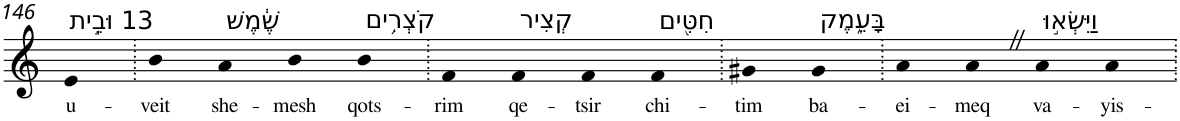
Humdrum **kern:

**kern	**text
*part1	*part1
*staff1	*staff1
*I"Piano	*
*I'Pno	*
!!LO:PB:g=z
*clefG2	*
*k[]	*
=146	=146
!LO:TX:a:t=13 וּבֵ֣ית	!
!	!LO:LY:b
4e	u-
=147.	=147.
!	!LO:LY:b
4b	-veit
!LO:TX:a:t=שֶׁ֔מֶשׁ	!
!	!LO:LY:b
4a	she-
!	!LO:LY:b
4b	-mesh
!LO:TX:a:t=קֹצְרִ֥ים	!
!	!LO:LY:b
4b	qots-
=148.	=148.
!	!LO:LY:b
4f	-rim
!LO:TX:a:t=קְצִיר	!
!	!LO:LY:b
4f	qe-
!	!LO:LY:b
4f	-tsir
!LO:TX:a:t=חִטִּ֖ים	!
!	!LO:LY:b
4f	chi-
=149.	=149.
!	!LO:LY:b
4g#X	-tim
!LO:TX:a:t=בָּעֵ֑מֶק	!
!	!LO:LY:b
4g#	ba-
=150.	=150.
!	!LO:LY:b
4a	-ei-
!	!LO:LY:b
4aZ	-meq
!LO:TX:a:t=וַיִּשְׂא֣וּ	!
!	!LO:LY:b
4a	va-
!	!LO:LY:b
4a	-yis-
=.	=.
*-	*-
